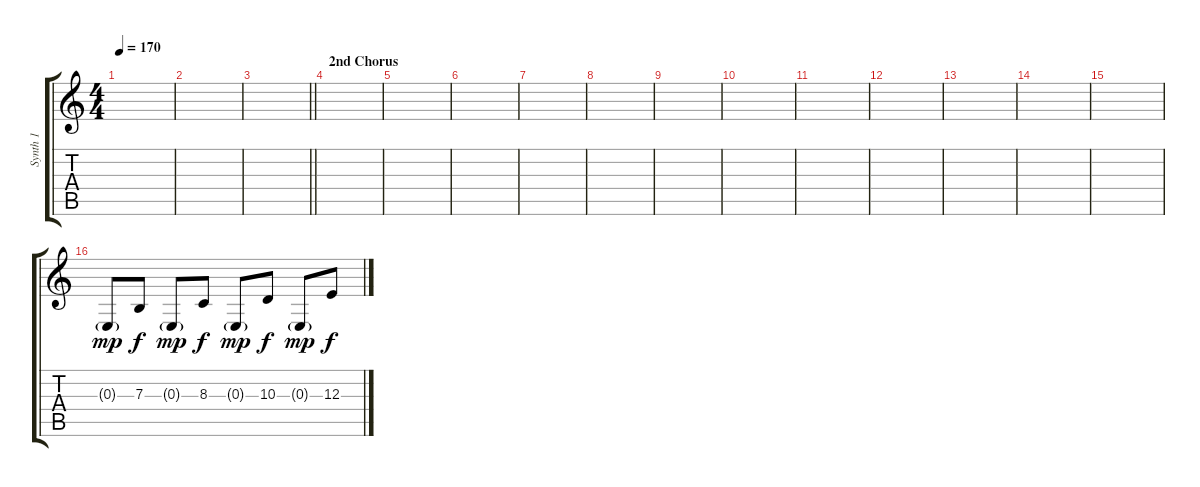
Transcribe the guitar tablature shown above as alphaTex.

\track ("Synth 1" "Synth 1") {instrument electricpiano1}
\staff {score tabs}
\tuning (Db4 Ab3 E3 B2 Gb2 B1) {hide}
\ts (4 4)
\tempo 170
\clef g2
\ks c
|
|
\barLineRight lightlight
|
\section ("" "2nd Chorus")
|
|
|
|
|
|
|
|
|
|
|
|
0.3{g}.8{dy mp volume 9} 7.3.8{dy f} 0.3{g}.8{dy mp} 8.3.8{dy f} 0.3{g}.8{dy mp} 10.3.8{dy f} 0.3{g}.8{dy mp} 12.3.8{dy f}
